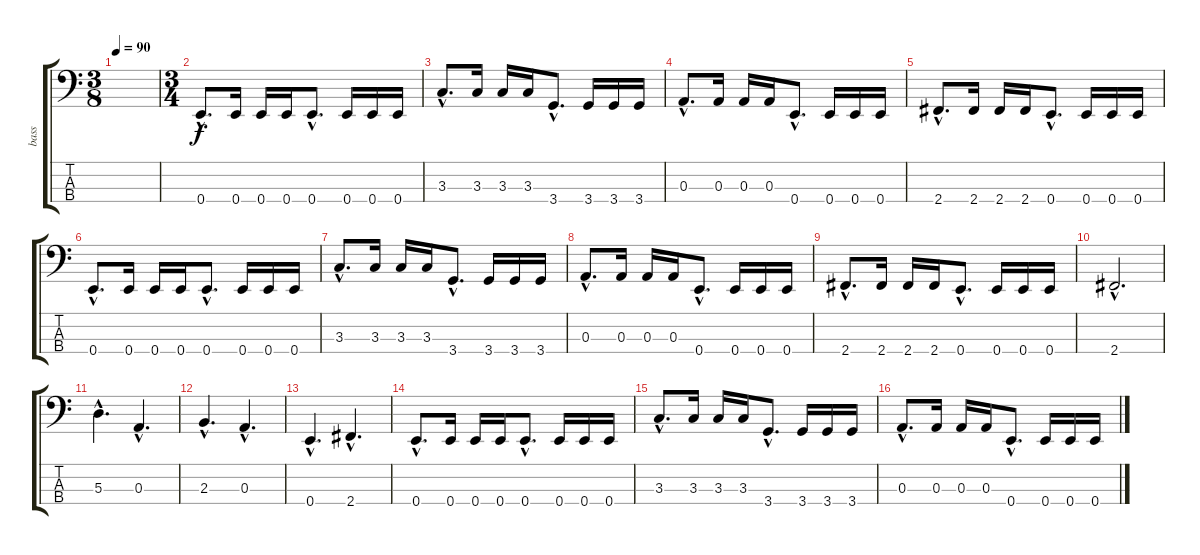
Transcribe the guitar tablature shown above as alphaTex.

\track ("bass" "bass") {instrument electricbasspick}
\staff {score tabs}
\tuning (G2 D2 A1 E1) {hide}
\ts (3 8)
\tempo 90
\clef f4
\ks c
|
\ts (3 4)
0.4{hac}.8{d} 0.4.16 0.4.16 0.4.16 0.4{hac}.8{d} 0.4.16 0.4.16 0.4.16 |
3.3{hac}.8{d} 3.3.16 3.3.16 3.3.16 3.4{hac}.8{d} 3.4.16 3.4.16 3.4.16 |
0.3{hac}.8{d} 0.3.16 0.3.16 0.3.16 0.4{hac}.8{d} 0.4.16 0.4.16 0.4.16 |
2.4{hac}.8{d} 2.4.16 2.4.16 2.4.16 0.4{hac}.8{d} 0.4.16 0.4.16 0.4.16 |
0.4{hac}.8{d} 0.4.16 0.4.16 0.4.16 0.4{hac}.8{d} 0.4.16 0.4.16 0.4.16 |
3.3{hac}.8{d} 3.3.16 3.3.16 3.3.16 3.4{hac}.8{d} 3.4.16 3.4.16 3.4.16 |
0.3{hac}.8{d} 0.3.16 0.3.16 0.3.16 0.4{hac}.8{d} 0.4.16 0.4.16 0.4.16 |
2.4{hac}.8{d} 2.4.16 2.4.16 2.4.16 0.4{hac}.8{d} 0.4.16 0.4.16 0.4.16 |
2.4{hac}.2{d} |
5.3{hac}.4{d} 0.3{hac}.4{d} |
2.3{hac}.4{d} 0.3{hac}.4{d} |
0.4{hac}.4{d} 2.4{hac}.4{d} |
0.4{hac}.8{d} 0.4.16 0.4.16 0.4.16 0.4{hac}.8{d} 0.4.16 0.4.16 0.4.16 |
3.3{hac}.8{d} 3.3.16 3.3.16 3.3.16 3.4{hac}.8{d} 3.4.16 3.4.16 3.4.16 |
0.3{hac}.8{d} 0.3.16 0.3.16 0.3.16 0.4{hac}.8{d} 0.4.16 0.4.16 0.4.16
